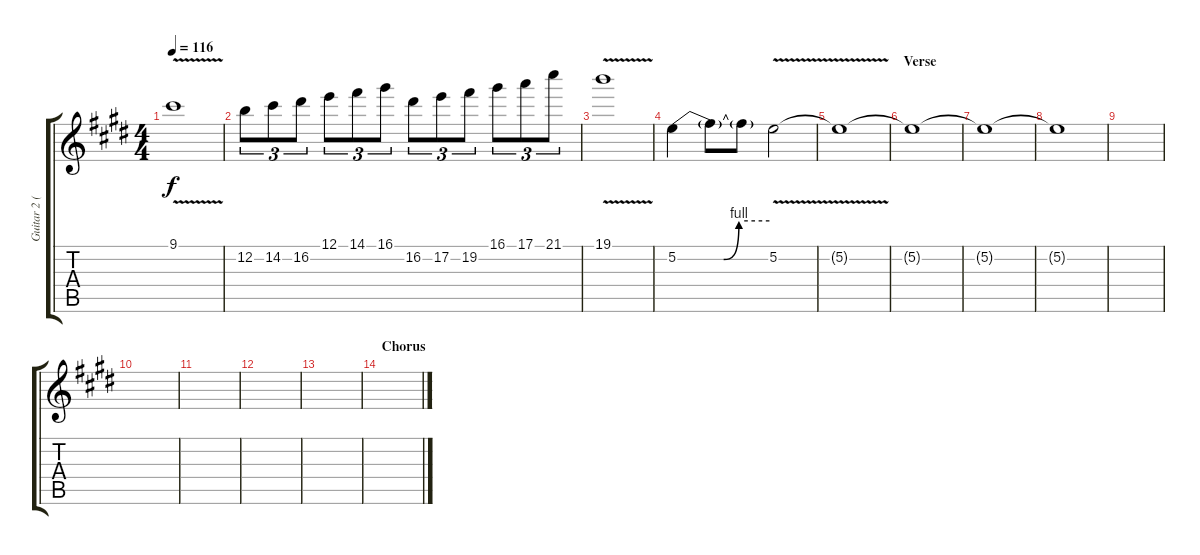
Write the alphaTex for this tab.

\track ("Guitar 2 (clean elec.) | Gibson Les Paul" "Guitar 2 (") {instrument electricguitarclean}
\staff {score tabs}
\tuning (E4 B3 G3 D3 A2 E2) {hide}
\ts (4 4)
\tempo 116
\clef g2
\ks c#minor
9.1{v}.1{dy f} |
12.2.8{tu (3 2)} 14.2.8{tu (3 2)} 16.2.8{tu (3 2)} 12.1.8{tu (3 2)} 14.1.8{tu (3 2)} 16.1.8{tu (3 2)} 16.2.8{tu (3 2)} 17.2.8{tu (3 2)} 19.2.8{tu (3 2)} 16.1.8{tu (3 2)} 17.1.8{tu (3 2)} 21.1.8{tu (3 2)} |
19.1{v}.1 |
5.2{be (custom 0 0 30 0 40 4 60 4)}.4 5.2{t}.8 5.2{t}.8 5.2{v}.2 |
5.2{t}.1 |
\section ("" "Verse")
5.2{t}.1{volume 0} |
5.2{t}.1 |
5.2{t}.1 |
|
|
|
|
|
\section ("" "Chorus")
